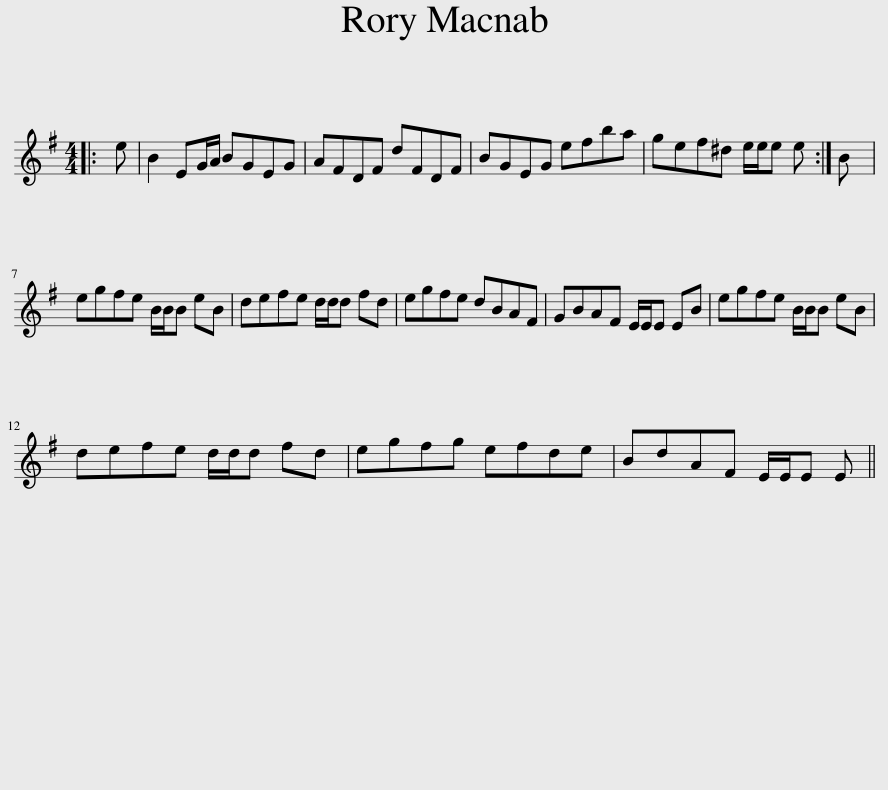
X:1
L:1/8
M:4/4
I:linebreak $
K:Emin
V:1 treble
V:1
|: e | B2 EG/A/ BGEG | AFDF dFDF | BGEG efba | gef^d e/e/e e :| %5
 B |$ egfe B/B/B eB | defe d/d/d fd | egfe dBAF | GBAF E/E/E EB | %10
 egfe B/B/B eB |$ defe d/d/d fd | egfg efde | BdAF E/E/E E || %14
